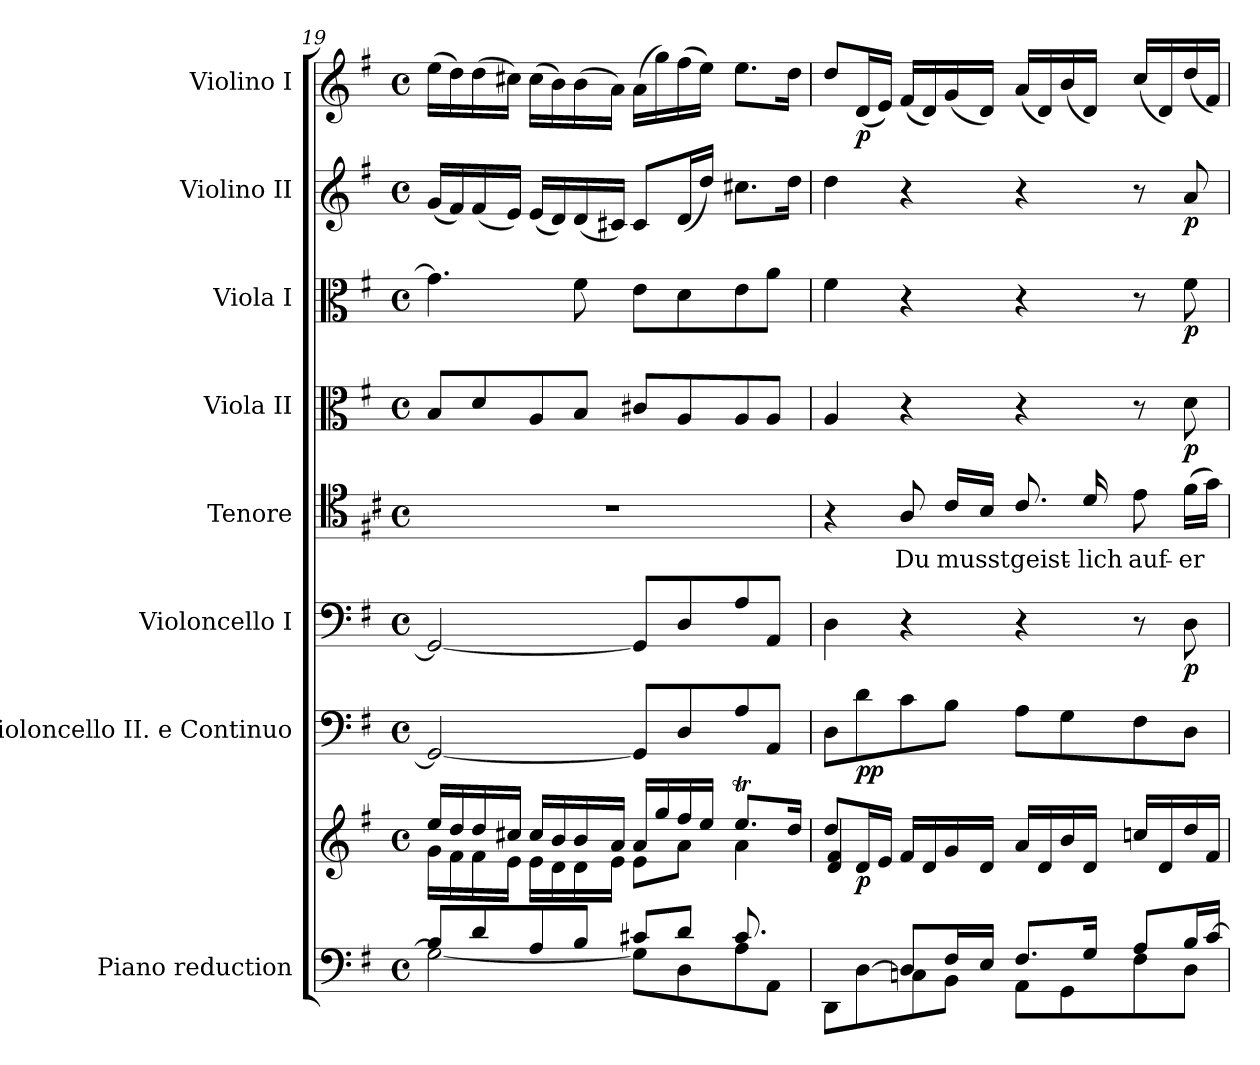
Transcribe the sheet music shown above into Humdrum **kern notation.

**kern	**kern	**dynam	**kern	**dynam	**kern	**dynam	**kern	**text	**kern	**dynam	**kern	**dynam	**kern	**dynam	**kern	**dynam
*part8	*part8	*part8	*part7	*part7	*part6	*part6	*part5	*part5	*part4	*part4	*part3	*part3	*part2	*part2	*part1	*part1
*staff9	*staff8	*staff8/9	*staff7	*staff7	*staff6	*staff6	*staff5	*staff5	*staff4	*staff4	*staff3	*staff3	*staff2	*staff2	*staff1	*staff1
*I"Piano reduction	*	*	*I"Violoncello II.  e Continuo	*	*I"Violoncello I	*	*I"Tenore	*	*I"Viola II	*	*I"Viola I	*	*I"Violino II	*	*I"Violino I	*
*I'Pno	*	*	*	*	*	*	*	*	*	*	*I'Vla	*	*I'Vln	*	*I'Vln	*
*clefF4	*clefG2	*	*clefF4	*	*clefF4	*	*clefC4	*	*clefC3	*	*clefC3	*	*clefG2	*	*clefG2	*
*	*	*	*ITrd7c12	*	*	*	*ITrd4c7	*	*	*	*	*	*	*	*	*
*k[f#]	*k[f#]	*	*k[f#]	*	*k[f#]	*	*k[f#]	*	*k[f#]	*	*k[f#]	*	*k[f#]	*	*k[f#]	*
*G:	*G:	*	*G:	*	*G:	*	*G:	*	*G:	*	*G:	*	*G:	*	*G:	*
*M4/4	*M4/4	*	*M4/4	*	*M4/4	*	*M4/4	*	*M4/4	*	*M4/4	*	*M4/4	*	*M4/4	*
*met(c)	*met(c)	*	*met(c)	*	*met(c)	*	*met(c)	*	*met(c)	*	*met(c)	*	*met(c)	*	*met(c)	*
=19	=19	=19	=19	=19	=19	=19	=19	=19	=19	=19	=19	=19	=19	=19	=19	=19
*^	*^	*	*	*	*	*	*	*	*	*	*	*	*	*	*	*
*	*	*	*^	*	*	*	*	*	*	*	*	*	*	*	*	*	*	*
8B/L	2G\_	16ee/LL	16g\LL	2...ryy	.	2GGG/_	.	2GG/_	.	1r	.	8B/L	.	4.g\]	.	(16g/LL	.	(16ee\LL	.
.	.	16dd/	16f#\	.	.	.	.	.	.	.	.	.	.	.	.	16f#/)	.	16dd\)	.
8d/	.	16dd/	16f#\	.	.	.	.	.	.	.	.	8d/	.	.	.	(16f#/	.	(16dd\	.
.	.	16cc#X/JJ	16e\JJ	.	.	.	.	.	.	.	.	.	.	.	.	16e/JJ)	.	16cc#X\JJ)	.
8A/	.	16cc#/LL	16e\LL	.	.	.	.	.	.	.	.	8A/	.	.	.	(16e/LL	.	(16cc#\LL	.
.	.	16b/	16d\	.	.	.	.	.	.	.	.	.	.	.	.	16d/)	.	16b\)	.
8B/J	.	16b/	16d\	.	.	.	.	.	.	.	.	8B/J	.	8f#\	.	(16d/	.	(16b\	.
.	.	16a/JJ	16e\JJ	.	.	.	.	.	.	.	.	.	.	.	.	16c#X/JJ)	.	16a\JJ)	.
8c#X/L	8G\L]	16a/LL	8e\L	.	.	8GGG/L]	.	8GG/L]	.	.	.	8c#X/L	.	8e\L	.	8c#/L	.	(16a\LL	.
.	.	16gg/	.	.	.	.	.	.	.	.	.	.	.	.	.	.	.	16gg\)	.
8d/J	8D\	16ff#/	8a\J	.	.	8DD/	.	8D/	.	.	.	8A/	.	8d\	.	(16d/L	.	(16ff#\	.
.	.	16ee/JJ	.	.	.	.	.	.	.	.	.	.	.	.	.	16dd/JJ)	.	16ee\JJ)	.
8.c#/L	8A\	8.eeT/L	4a\	.	.	8AA/	.	8A/	.	.	.	8A/	.	8e\	.	8.cc#X\L	.	8.ee\L	.
.	8AA\J	.	.	.	.	8AAA/J	.	8AA/J	.	.	.	8A/J	.	8a\J	.	.	.	.	.
16ryy	.	16dd/Jk	.	16d\Jk	.	.	.	.	.	.	.	.	.	.	.	16dd\Jk	.	16dd\Jk	.
*	*	*	*v	*v	*	*	*	*	*	*	*	*	*	*	*	*	*	*	*
!!LO:LB:g=z
=20	=20	=20	=20	=20	=20	=20	=20	=20	=20	=20	=20	=20	=20	=20	=20	=20	=20	=20
4ryy	8DD\L	8dd/L	4d/ 4f#/	.	8DD\L	.	4D\	.	4r	.	4A/	.	4f#\	.	4dd\	.	8dd/L	.
!	!	!	!	!LO:DY:b	!	!LO:DY:b	!	!	!	!	!	!	!	!	!	!	!	!
!	!	!	!	!	!	!LO:DY:n=1:b	!	!	!	!	!	!	!	!	!	!	!	!LO:DY:b
.	[>8D\	16d/L	.	p	8D\	p p	.	.	.	.	.	.	.	.	.	.	(16d/L	p
.	.	16e/JJ	.	.	.	.	.	.	.	.	.	.	.	.	.	.	16e/JJ)	.
!	!	!	!	!	!	!	!	!	!	!LO:LY:b	!	!	!	!	!	!	!	!
8D/L]	8Cn\	16f#/LL	2.ryy	.	8C\	.	4r	.	8D/	Du	4r	.	4r	.	4r	.	(16f#/LL	.
.	.	16d/	.	.	.	.	.	.	.	.	.	.	.	.	.	.	16d/)	.
!	!	!	!	!	!	!	!	!	!	!LO:LY:b	!	!	!	!	!	!	!	!
16F#/L	8BB\J	16g/	.	.	8BB\J	.	.	.	16F#/LL	musst	.	.	.	.	.	.	(16g/	.
16E/JJ	.	16d/JJ	.	.	.	.	.	.	16E/JJ	.	.	.	.	.	.	.	16d/JJ)	.
!	!	!	!	!	!	!	!	!	!	!LO:LY:b	!	!	!	!	!	!	!	!
8.F#/L	8AA\L	16a/LL	.	.	8AA\L	.	4r	.	8.F#/	geist-	4r	.	4r	.	4r	.	(16a/LL	.
.	.	16d/	.	.	.	.	.	.	.	.	.	.	.	.	.	.	16d/)	.
.	8GG\	16b/	.	.	8GG\	.	.	.	.	.	.	.	.	.	.	.	(16b/	.
!	!	!	!	!	!	!	!	!	!	!LO:LY:b	!	!	!	!	!	!	!	!
16G/Jk	.	16d/JJ	.	.	.	.	.	.	16G/	-lich	.	.	.	.	.	.	16d/JJ)	.
!	!	!	!	!	!	!	!	!	!	!LO:LY:b	!	!	!	!	!	!	!	!
8A/L	8F#\	16ccn/LL	.	.	8FF#\	.	8r	.	8A\	auf-	8r	.	8r	.	8r	.	(16cc/LL	.
.	.	16d/	.	.	.	.	.	.	.	.	.	.	.	.	.	.	16d/)	.
!	!	!	!	!	!	!	!	!LO:DY:b	!	!LO:LY:b	!	!LO:DY:b	!	!LO:DY:b	!	!LO:DY:b	!	!
16B/L	8D\J	16dd/	.	.	8DD\J	.	8D\	p	(16B\LL	-er	8d\	p	8f#\	p	8a/	p	(16dd/	.
[16c/JJ	.	16f#/JJ	.	.	.	.	.	.	16c\JJ)	.	.	.	.	.	.	.	16f#/JJ)	.
*v	*v	*	*	*	*	*	*	*	*	*	*	*	*	*	*	*	*	*
*	*v	*v	*	*	*	*	*	*	*	*	*	*	*	*	*	*	*
=	=	=	=	=	=	=	=	=	=	=	=	=	=	=	=	=
*-	*-	*-	*-	*-	*-	*-	*-	*-	*-	*-	*-	*-	*-	*-	*-	*-
